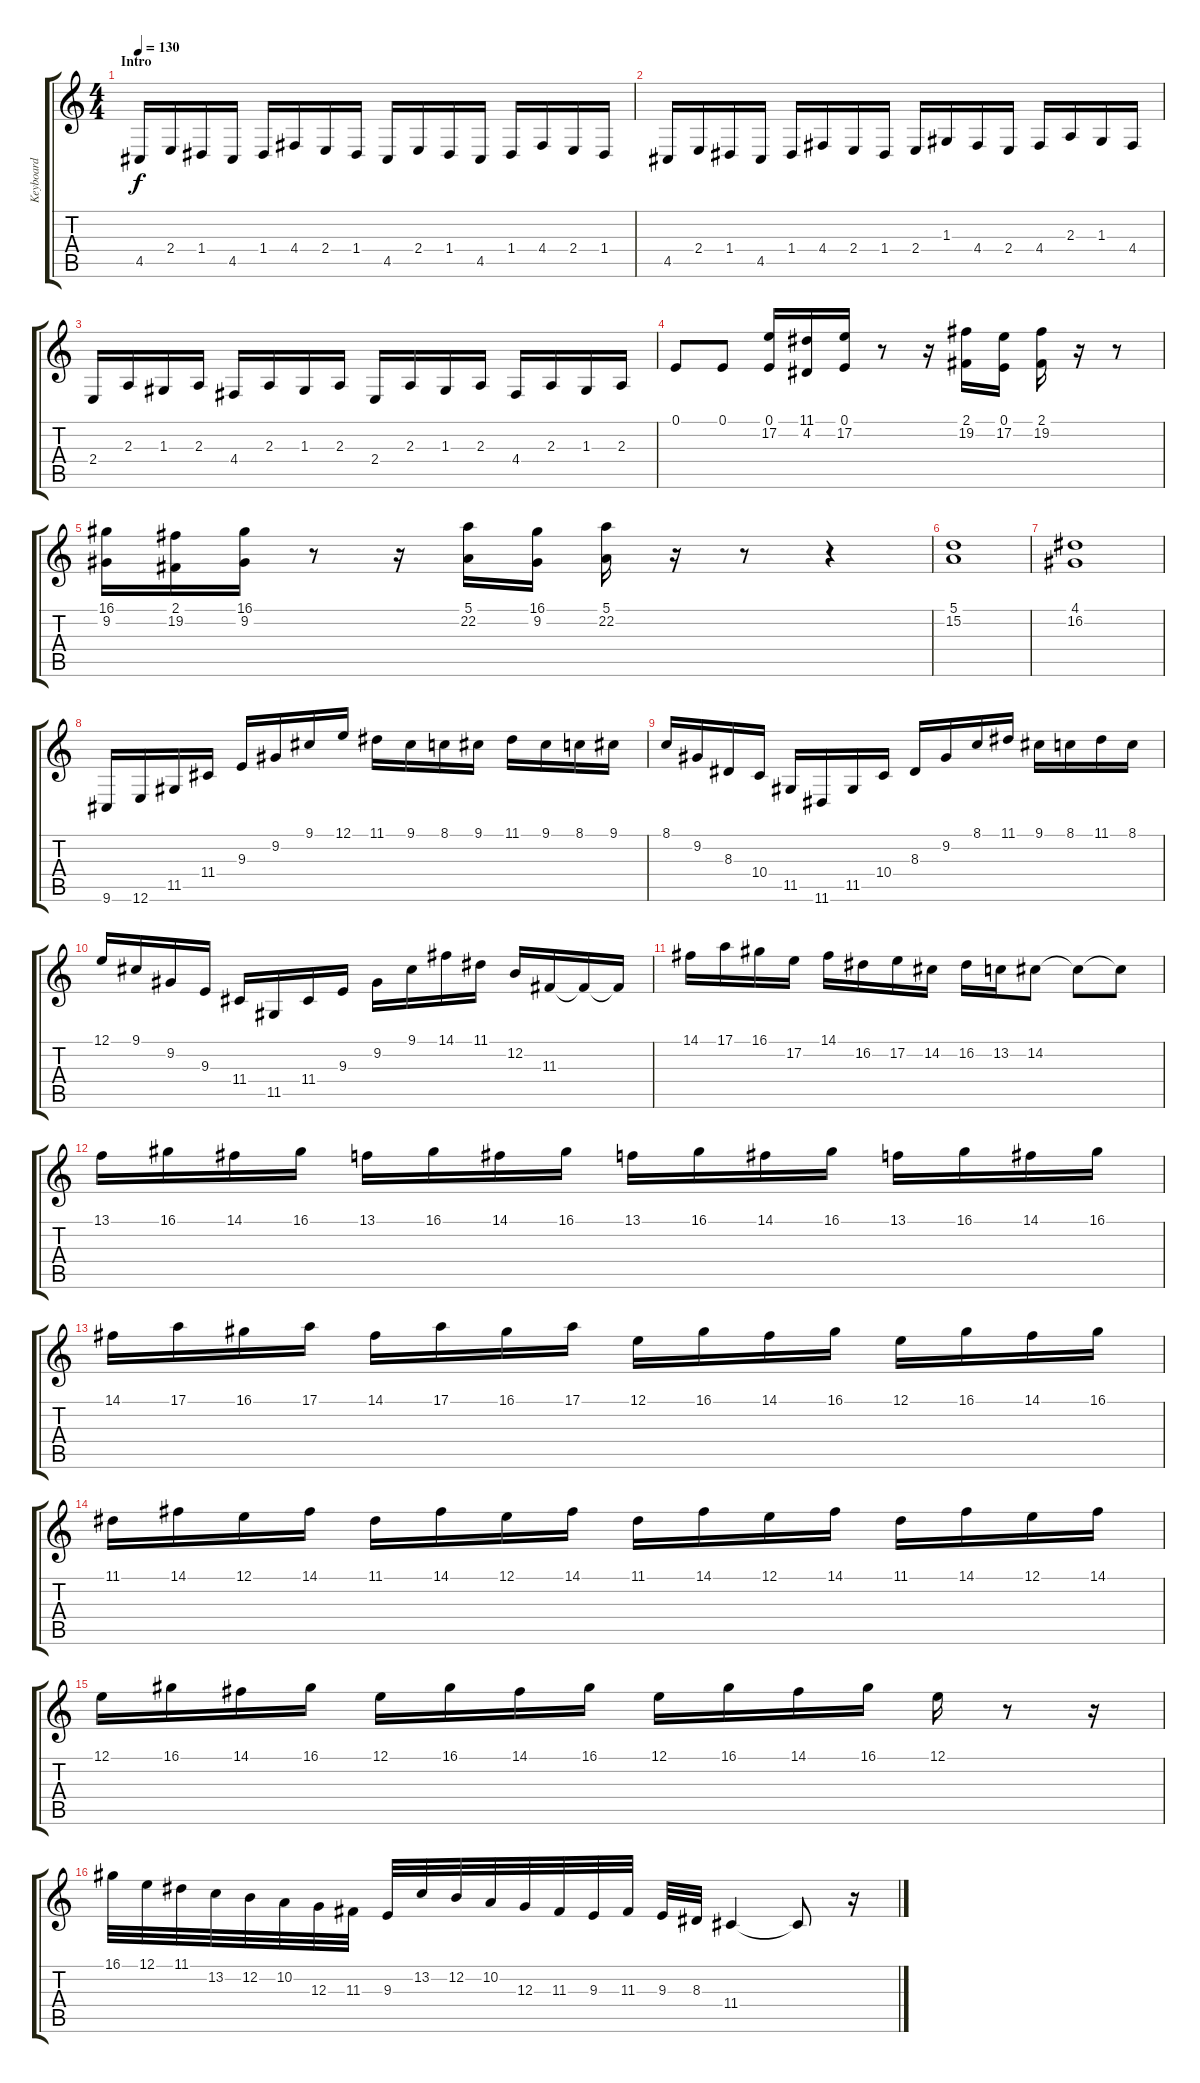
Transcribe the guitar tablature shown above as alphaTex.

\track ("Keyboard" "Keyboard") {instrument harpsichord}
\staff {score tabs}
\tuning (E4 B3 G3 D3 A2 E2) {hide}
\ts (4 4)
\section ("" "Intro")
\tempo 130
\clef g2
\ks c
4.5.16{dy f instrument harpsichord} 2.4.16 1.4.16 4.5.16 1.4.16 4.4.16 2.4.16 1.4.16 4.5.16 2.4.16 1.4.16 4.5.16 1.4.16 4.4.16 2.4.16 1.4.16 |
4.5.16 2.4.16 1.4.16 4.5.16 1.4.16 4.4.16 2.4.16 1.4.16 2.4.16 1.3.16 4.4.16 2.4.16 4.4.16 2.3.16 1.3.16 4.4.16 |
2.4.16 2.3.16 1.3.16 2.3.16 4.4.16 2.3.16 1.3.16 2.3.16 2.4.16 2.3.16 1.3.16 2.3.16 4.4.16 2.3.16 1.3.16 2.3.16 |
0.1.8 0.1.8 (0.1 17.2).16 (11.1 4.2).16 (0.1 17.2).16 r.8 r.16 (2.1 19.2).16 (0.1 17.2).16 (2.1 19.2).16 r.16 r.8 |
(16.1 9.2).16 (2.1 19.2).16 (16.1 9.2).16 r.8 r.16 (5.1 22.2).16 (16.1 9.2).16 (5.1 22.2).16 r.16 r.8 r.4 |
(5.1 15.2).1 |
(4.1 16.2).1 |
9.6.16 12.6.16 11.5.16 11.4.16 9.3.16 9.2.16 9.1.16 12.1.16 11.1.16 9.1.16 8.1.16 9.1.16 11.1.16 9.1.16 8.1.16 9.1.16 |
8.1.16 9.2.16 8.3.16 10.4.16 11.5.16 11.6.16 11.5.16 10.4.16 8.3.16 9.2.16 8.1.16 11.1.16 9.1.16 8.1.16 11.1.16 8.1.16 |
12.1.16 9.1.16 9.2.16 9.3.16 11.4.16 11.5.16 11.4.16 9.3.16 9.2.16 9.1.16 14.1.16 11.1.16 12.2.16 11.3.16 11.3{t}.16 11.3{t}.16 |
14.1.16 17.1.16 16.1.16 17.2.16 14.1.16 16.2.16 17.2.16 14.2.16 16.2.16 13.2.16 14.2.8 14.2{t}.8 14.2{t}.8 |
13.1.16 16.1.16 14.1.16 16.1.16 13.1.16 16.1.16 14.1.16 16.1.16 13.1.16 16.1.16 14.1.16 16.1.16 13.1.16 16.1.16 14.1.16 16.1.16 |
14.1.16 17.1.16 16.1.16 17.1.16 14.1.16 17.1.16 16.1.16 17.1.16 12.1.16 16.1.16 14.1.16 16.1.16 12.1.16 16.1.16 14.1.16 16.1.16 |
11.1.16 14.1.16 12.1.16 14.1.16 11.1.16 14.1.16 12.1.16 14.1.16 11.1.16 14.1.16 12.1.16 14.1.16 11.1.16 14.1.16 12.1.16 14.1.16 |
12.1.16 16.1.16 14.1.16 16.1.16 12.1.16 16.1.16 14.1.16 16.1.16 12.1.16 16.1.16 14.1.16 16.1.16 12.1.16 r.8 r.16 |
16.1.32 12.1.32 11.1.32 13.2.32 12.2.32 10.2.32 12.3.32 11.3.32 9.3.32 13.2.32 12.2.32 10.2.32 12.3.32 11.3.32 9.3.32 11.3.32 9.3.32 8.3.32 11.4.4 11.4{t}.8 r.16
